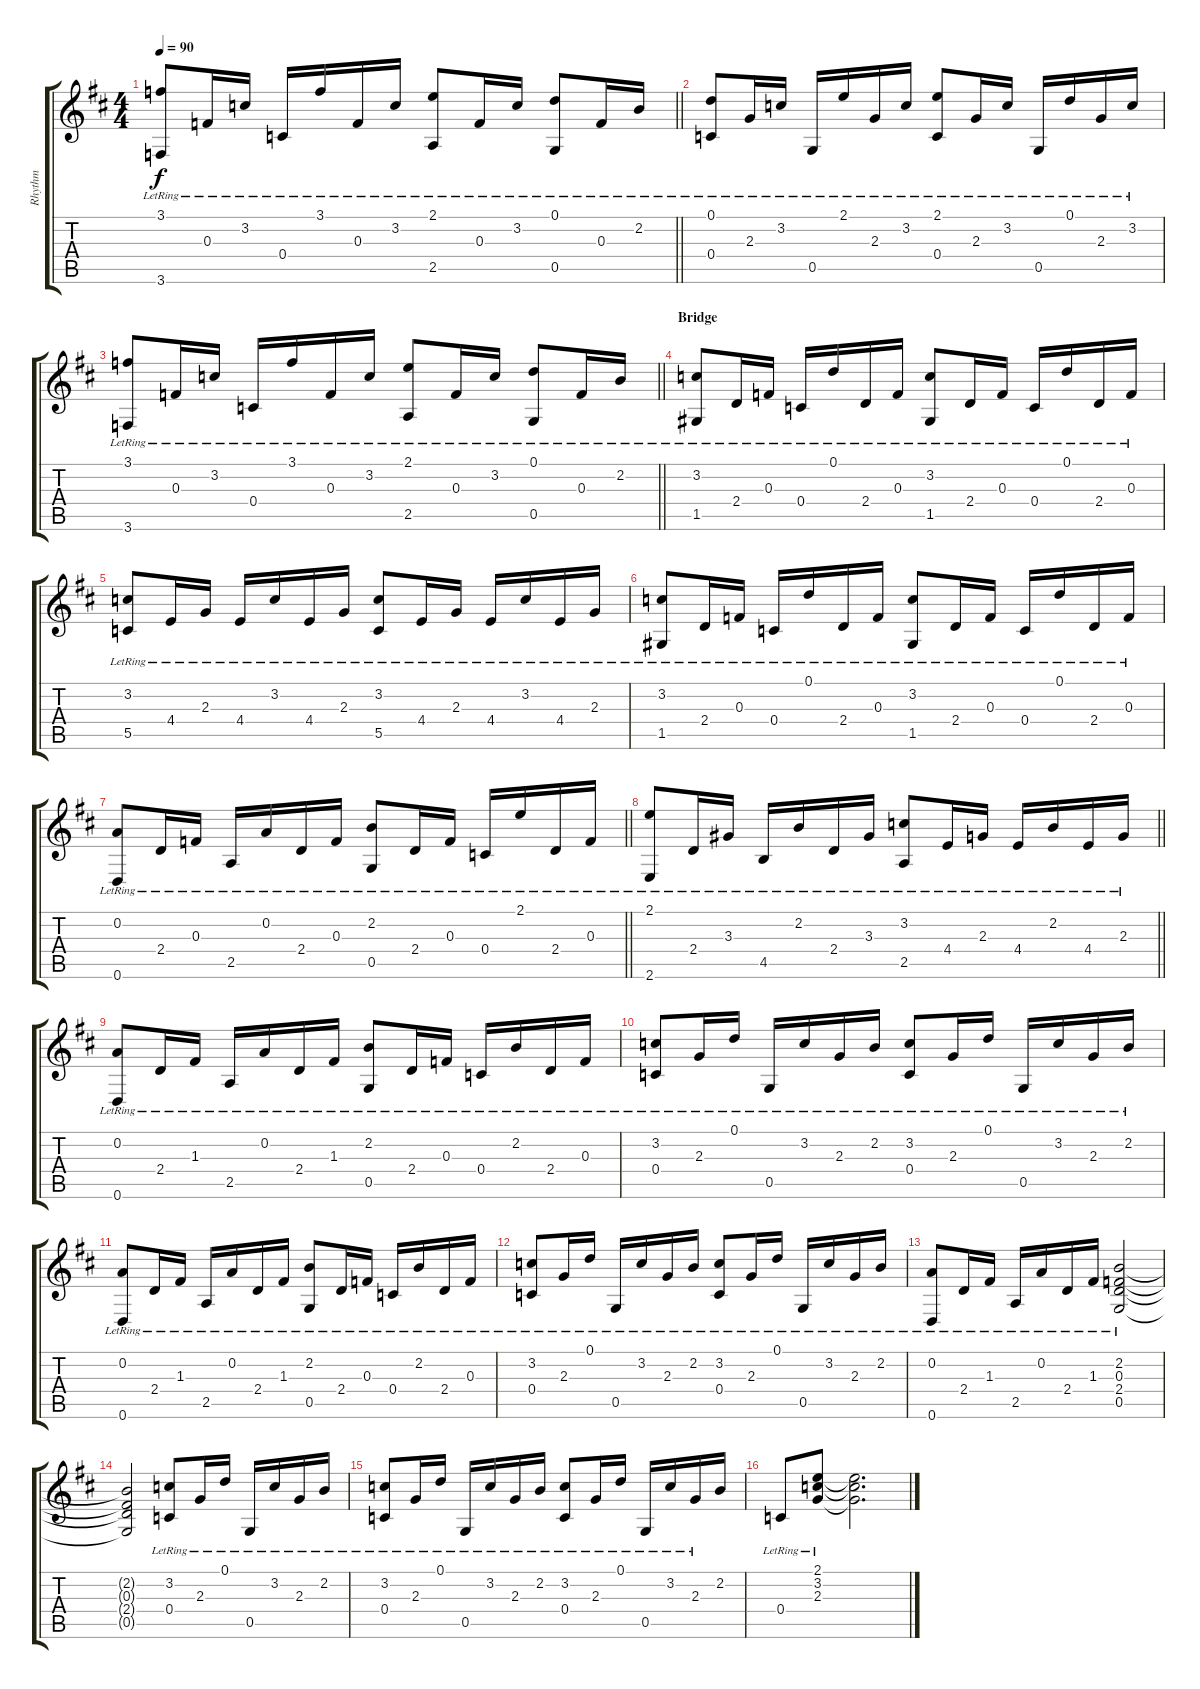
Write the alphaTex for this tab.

\track ("Rhythm" "Rhythm") {instrument acousticguitarsteel}
\staff {score tabs}
\tuning (D4 A3 F3 C3 G2 D2) {hide}
\ts (4 4)
\tempo 90
\clef g2
\barLineRight lightlight
\ks d
(3.1{lr} 3.6{lr}).8{dy f} 0.3{lr}.16 3.2{lr}.16 0.4{lr}.16 3.1{lr}.16 0.3{lr}.16 3.2{lr}.16 (2.1{lr} 2.5{lr}).8 0.3{lr}.16 3.2{lr}.16 (0.1{lr} 0.5{lr}).8 0.3{lr}.16 2.2{lr}.16 |
(0.1{lr} 0.4{lr}).8 2.3{lr}.16 3.2{lr}.16 0.5{lr}.16 2.1{lr}.16 2.3{lr}.16 3.2{lr}.16 (2.1{lr} 0.4{lr}).8 2.3{lr}.16 3.2{lr}.16 0.5{lr}.16 0.1{lr}.16 2.3{lr}.16 3.2{lr}.16 |
\barLineRight lightlight
(3.1{lr} 3.6{lr}).8 0.3{lr}.16 3.2{lr}.16 0.4{lr}.16 3.1{lr}.16 0.3{lr}.16 3.2{lr}.16 (2.1{lr} 2.5{lr}).8 0.3{lr}.16 3.2{lr}.16 (0.1{lr} 0.5{lr}).8 0.3{lr}.16 2.2{lr}.16 |
\section ("" "Bridge")
(3.2{lr} 1.5{lr}).8 2.4{lr}.16 0.3{lr}.16 0.4{lr}.16 0.1{lr}.16 2.4{lr}.16 0.3{lr}.16 (3.2{lr} 1.5{lr}).8 2.4{lr}.16 0.3{lr}.16 0.4{lr}.16 0.1{lr}.16 2.4{lr}.16 0.3{lr}.16 |
(3.2{lr} 5.5{lr}).8 4.4{lr}.16 2.3{lr}.16 4.4{lr}.16 3.2{lr}.16 4.4{lr}.16 2.3{lr}.16 (3.2{lr} 5.5{lr}).8 4.4{lr}.16 2.3{lr}.16 4.4{lr}.16 3.2{lr}.16 4.4{lr}.16 2.3{lr}.16 |
(3.2{lr} 1.5{lr}).8 2.4{lr}.16 0.3{lr}.16 0.4{lr}.16 0.1{lr}.16 2.4{lr}.16 0.3{lr}.16 (3.2{lr} 1.5{lr}).8 2.4{lr}.16 0.3{lr}.16 0.4{lr}.16 0.1{lr}.16 2.4{lr}.16 0.3{lr}.16 |
\barLineRight lightlight
(0.2{lr} 0.6{lr}).8 2.4{lr}.16 0.3{lr}.16 2.5{lr}.16 0.2{lr}.16 2.4{lr}.16 0.3{lr}.16 (2.2{lr} 0.5{lr}).8 2.4{lr}.16 0.3{lr}.16 0.4{lr}.16 2.1{lr}.16 2.4{lr}.16 0.3{lr}.16 |
\barLineRight lightlight
(2.1{lr} 2.6{lr}).8 2.4{lr}.16 3.3{lr}.16 4.5{lr}.16 2.2{lr}.16 2.4{lr}.16 3.3{lr}.16 (3.2{lr} 2.5{lr}).8 4.4{lr}.16 2.3{lr}.16 4.4{lr}.16 2.2{lr}.16 4.4{lr}.16 2.3{lr}.16 |
(0.2{lr} 0.6{lr}).8 2.4{lr}.16 1.3{lr}.16 2.5{lr}.16 0.2{lr}.16 2.4{lr}.16 1.3{lr}.16 (2.2{lr} 0.5{lr}).8 2.4{lr}.16 0.3{lr}.16 0.4{lr}.16 2.2{lr}.16 2.4{lr}.16 0.3{lr}.16 |
(3.2{lr} 0.4{lr}).8 2.3{lr}.16 0.1{lr}.16 0.5{lr}.16 3.2{lr}.16 2.3{lr}.16 2.2{lr}.16 (3.2{lr} 0.4{lr}).8 2.3{lr}.16 0.1{lr}.16 0.5{lr}.16 3.2{lr}.16 2.3{lr}.16 2.2{lr}.16 |
(0.2{lr} 0.6{lr}).8 2.4{lr}.16 1.3{lr}.16 2.5{lr}.16 0.2{lr}.16 2.4{lr}.16 1.3{lr}.16 (2.2{lr} 0.5{lr}).8 2.4{lr}.16 0.3{lr}.16 0.4{lr}.16 2.2{lr}.16 2.4{lr}.16 0.3{lr}.16 |
(3.2{lr} 0.4{lr}).8 2.3{lr}.16 0.1{lr}.16 0.5{lr}.16 3.2{lr}.16 2.3{lr}.16 2.2{lr}.16 (3.2{lr} 0.4{lr}).8 2.3{lr}.16 0.1{lr}.16 0.5{lr}.16 3.2{lr}.16 2.3{lr}.16 2.2{lr}.16 |
(0.2{lr} 0.6{lr}).8 2.4{lr}.16 1.3{lr}.16 2.5{lr}.16 0.2{lr}.16 2.4{lr}.16 1.3{lr}.16 (2.2{lr} 0.3{lr} 2.4{lr} 0.5{lr}).2 |
(2.2{t} 0.3{t} 2.4{t} 0.5{t}).2 (3.2{lr} 0.4{lr}).8 2.3{lr}.16 0.1{lr}.16 0.5{lr}.16 3.2{lr}.16 2.3{lr}.16 2.2{lr}.16 |
(3.2{lr} 0.4{lr}).8 2.3{lr}.16 0.1{lr}.16 0.5{lr}.16 3.2{lr}.16 2.3{lr}.16 2.2{lr}.16 (3.2{lr} 0.4{lr}).8 2.3{lr}.16 0.1{lr}.16 0.5{lr}.16 3.2{lr}.16 2.3{lr}.16 2.2.16 |
0.4{lr}.8 (2.1{lr} 3.2{lr} 2.3{lr}).8 (2.1{t} 3.2{t} 2.3{t}).2{d}
